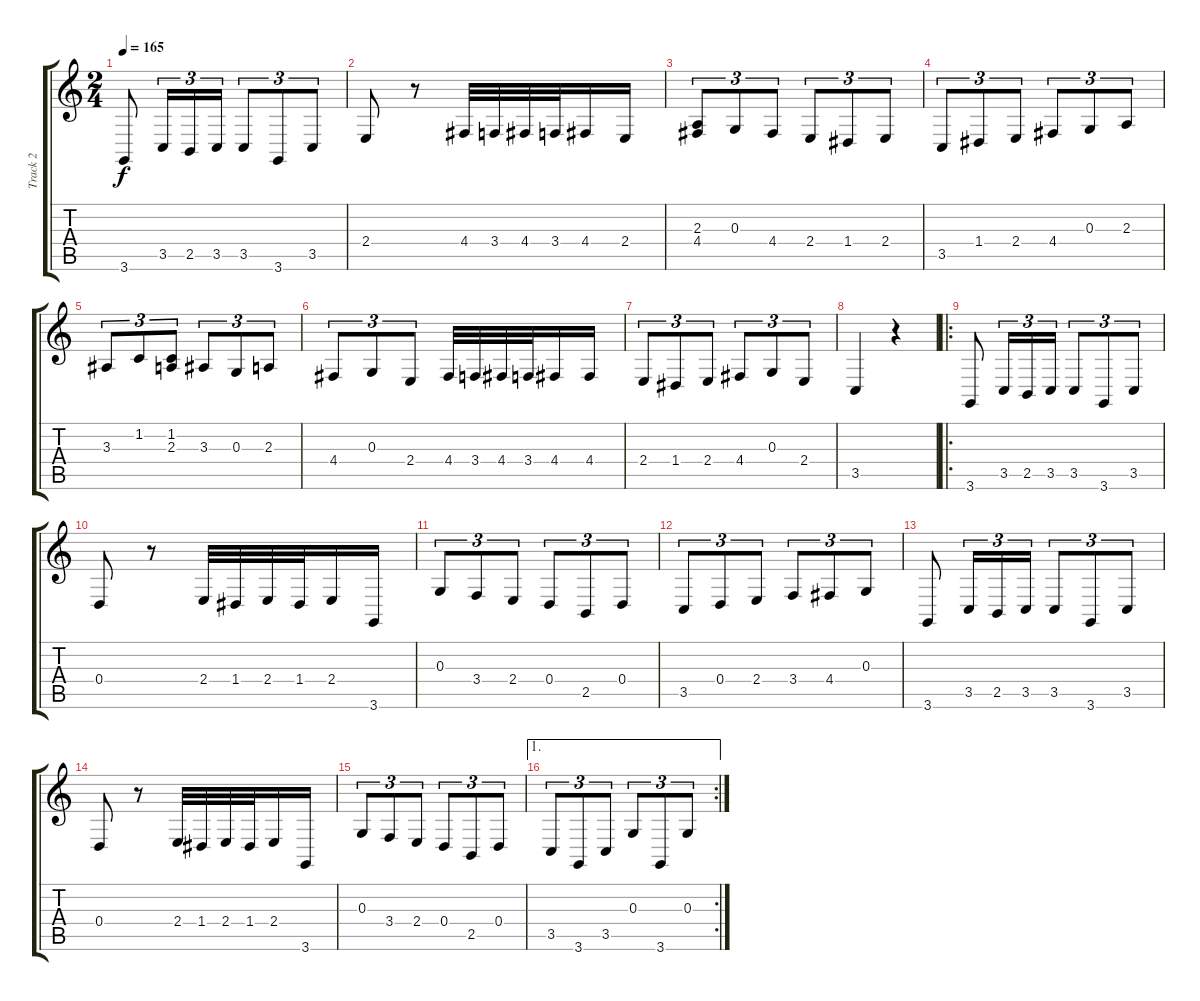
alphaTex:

\track ("Track 2" "Track 2") {instrument tangoaccordion}
\staff {score tabs}
\tuning (E4 B3 G3 D3 A2 E2) {hide}
\ts (2 4)
\tempo 165
\clef g2
\ks c
3.6.8{dy f} 3.5.16{tu (3 2)} 2.5.16{tu (3 2)} 3.5.16{tu (3 2)} 3.5.8{tu (3 2)} 3.6.8{tu (3 2)} 3.5.8{tu (3 2)} |
2.4.8 r.8 4.4.32 3.4.32 4.4.32 3.4.32 4.4.16 2.4.16 |
(2.3 4.4).8{tu (3 2)} 0.3.8{tu (3 2)} 4.4.8{tu (3 2)} 2.4.8{tu (3 2)} 1.4.8{tu (3 2)} 2.4.8{tu (3 2)} |
3.5.8{tu (3 2)} 1.4.8{tu (3 2)} 2.4.8{tu (3 2)} 4.4.8{tu (3 2)} 0.3.8{tu (3 2)} 2.3.8{tu (3 2)} |
3.3.8{tu (3 2)} 1.2.8{tu (3 2)} (1.2 2.3).8{tu (3 2)} 3.3.8{tu (3 2)} 0.3.8{tu (3 2)} 2.3.8{tu (3 2)} |
4.4.8{tu (3 2)} 0.3.8{tu (3 2)} 2.4.8{tu (3 2)} 4.4.32 3.4.32 4.4.32 3.4.32 4.4.16 4.4.16 |
2.4.8{tu (3 2)} 1.4.8{tu (3 2)} 2.4.8{tu (3 2)} 4.4.8{tu (3 2)} 0.3.8{tu (3 2)} 2.4.8{tu (3 2)} |
3.5.4 r.4 |
\ro
3.6.8 3.5.16{tu (3 2)} 2.5.16{tu (3 2)} 3.5.16{tu (3 2)} 3.5.8{tu (3 2)} 3.6.8{tu (3 2)} 3.5.8{tu (3 2)} |
0.4.8 r.8 2.4.32 1.4.32 2.4.32 1.4.32 2.4.16 3.6.16 |
0.3.8{tu (3 2)} 3.4.8{tu (3 2)} 2.4.8{tu (3 2)} 0.4.8{tu (3 2)} 2.5.8{tu (3 2)} 0.4.8{tu (3 2)} |
3.5.8{tu (3 2)} 0.4.8{tu (3 2)} 2.4.8{tu (3 2)} 3.4.8{tu (3 2)} 4.4.8{tu (3 2)} 0.3.8{tu (3 2)} |
3.6.8 3.5.16{tu (3 2)} 2.5.16{tu (3 2)} 3.5.16{tu (3 2)} 3.5.8{tu (3 2)} 3.6.8{tu (3 2)} 3.5.8{tu (3 2)} |
0.4.8 r.8 2.4.32 1.4.32 2.4.32 1.4.32 2.4.16 3.6.16 |
0.3.8{tu (3 2)} 3.4.8{tu (3 2)} 2.4.8{tu (3 2)} 0.4.8{tu (3 2)} 2.5.8{tu (3 2)} 0.4.8{tu (3 2)} |
\ae 1
\rc 2
3.5.8{tu (3 2)} 3.6.8{tu (3 2)} 3.5.8{tu (3 2)} 0.3.8{tu (3 2)} 3.6.8{tu (3 2)} 0.3.8{tu (3 2)}
